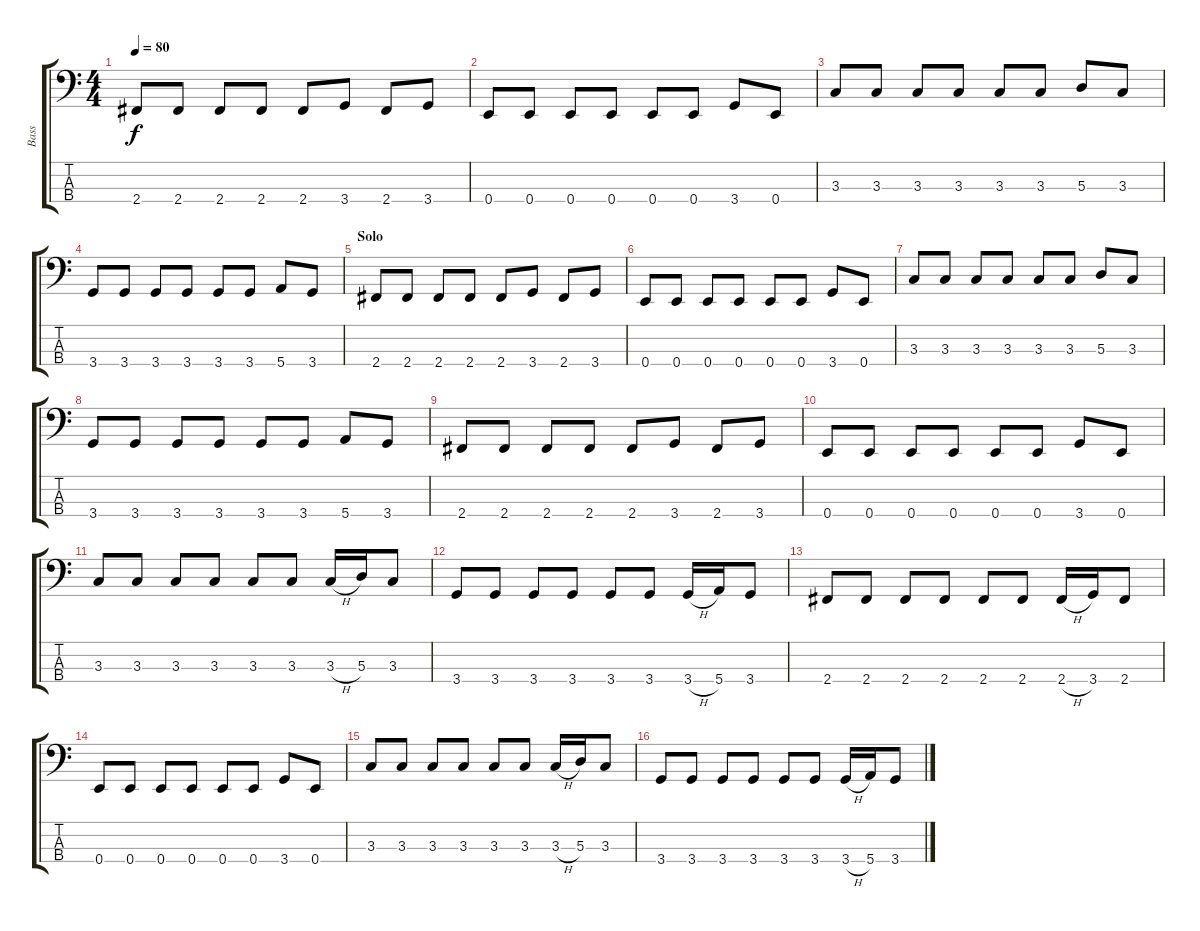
\track ("Bass" "Bass") {instrument electricbasspick}
\staff {score tabs}
\tuning (G2 D2 A1 E1) {hide}
\ts (4 4)
\tempo 80
\clef f4
\ks c
2.4.8{dy f} 2.4.8 2.4.8 2.4.8 2.4.8 3.4.8 2.4.8 3.4.8 |
0.4.8 0.4.8 0.4.8 0.4.8 0.4.8 0.4.8 3.4.8 0.4.8 |
3.3.8 3.3.8 3.3.8 3.3.8 3.3.8 3.3.8 5.3.8 3.3.8 |
3.4.8 3.4.8 3.4.8 3.4.8 3.4.8 3.4.8 5.4.8 3.4.8 |
\section ("" "Solo")
2.4.8 2.4.8 2.4.8 2.4.8 2.4.8 3.4.8 2.4.8 3.4.8 |
0.4.8 0.4.8 0.4.8 0.4.8 0.4.8 0.4.8 3.4.8 0.4.8 |
3.3.8 3.3.8 3.3.8 3.3.8 3.3.8 3.3.8 5.3.8 3.3.8 |
3.4.8 3.4.8 3.4.8 3.4.8 3.4.8 3.4.8 5.4.8 3.4.8 |
2.4.8 2.4.8 2.4.8 2.4.8 2.4.8 3.4.8 2.4.8 3.4.8 |
0.4.8 0.4.8 0.4.8 0.4.8 0.4.8 0.4.8 3.4.8 0.4.8 |
3.3.8 3.3.8 3.3.8 3.3.8 3.3.8 3.3.8 3.3{h}.16 5.3.16 3.3.8 |
3.4.8 3.4.8 3.4.8 3.4.8 3.4.8 3.4.8 3.4{h}.16 5.4.16 3.4.8 |
2.4.8 2.4.8 2.4.8 2.4.8 2.4.8 2.4.8 2.4{h}.16 3.4.16 2.4.8 |
0.4.8 0.4.8 0.4.8 0.4.8 0.4.8 0.4.8 3.4.8 0.4.8 |
3.3.8 3.3.8 3.3.8 3.3.8 3.3.8 3.3.8 3.3{h}.16 5.3.16 3.3.8 |
3.4.8 3.4.8 3.4.8 3.4.8 3.4.8 3.4.8 3.4{h}.16 5.4.16 3.4.8
